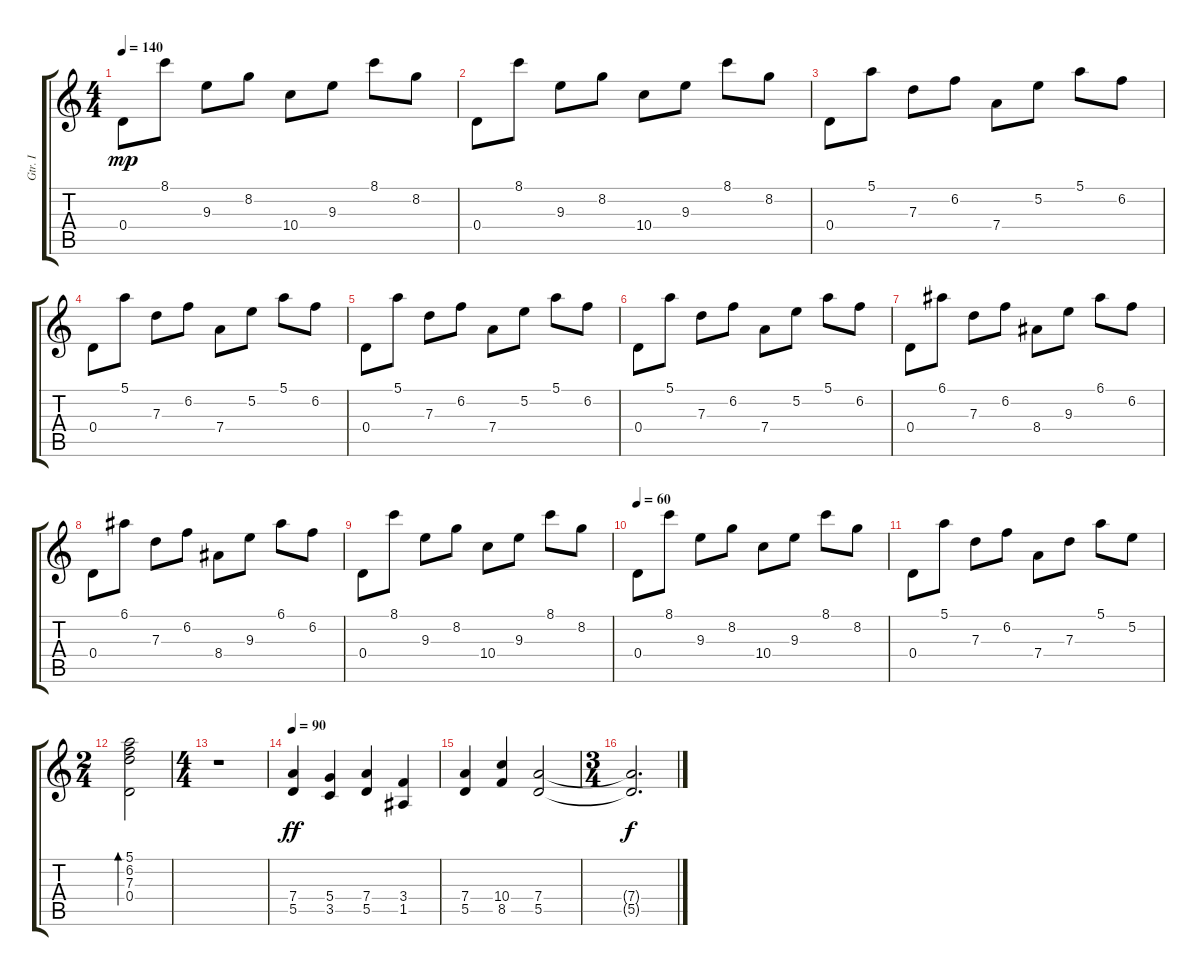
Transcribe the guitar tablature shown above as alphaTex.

\track ("Gtr. I" "Gtr. I") {instrument acousticguitarsteel}
\staff {score tabs}
\tuning (E4 B3 G3 D3 A2 E2) {hide}
\ts (4 4)
\tempo 140
\clef g2
\ks c
0.4.8{dy mp} 8.1.8 9.3.8 8.2.8 10.4.8 9.3.8 8.1.8 8.2.8 |
0.4.8 8.1.8 9.3.8 8.2.8 10.4.8 9.3.8 8.1.8 8.2.8 |
0.4.8 5.1.8 7.3.8 6.2.8 7.4.8 5.2.8 5.1.8 6.2.8 |
0.4.8 5.1.8 7.3.8 6.2.8 7.4.8 5.2.8 5.1.8 6.2.8 |
0.4.8 5.1.8 7.3.8 6.2.8 7.4.8 5.2.8 5.1.8 6.2.8 |
0.4.8 5.1.8 7.3.8 6.2.8 7.4.8 5.2.8 5.1.8 6.2.8 |
0.4.8 6.1.8 7.3.8 6.2.8 8.4.8 9.3.8 6.1.8 6.2.8 |
0.4.8 6.1.8 7.3.8 6.2.8 8.4.8 9.3.8 6.1.8 6.2.8 |
0.4.8 8.1.8 9.3.8 8.2.8 10.4.8 9.3.8 8.1.8 8.2.8 |
\tempo 60
0.4.8 8.1.8 9.3.8 8.2.8 10.4.8 9.3.8 8.1.8 8.2.8 |
0.4.8 5.1.8 7.3.8 6.2.8 7.4.8 7.3.8 5.1.8 5.2.8 |
\ts (2 4)
(5.1 6.2 7.3 0.4).2{bd 240} |
\ts (4 4)
r.1 |
\tempo 90
(7.4 5.5).4{dy ff instrument overdrivenguitar} (5.4 3.5).4 (7.4 5.5).4 (3.4 1.5).4 |
(7.4 5.5).4 (10.4 8.5).4 (7.4 5.5).2 |
\ts (3 4)
(7.4{t} 5.5{t}).2{d dy f}
